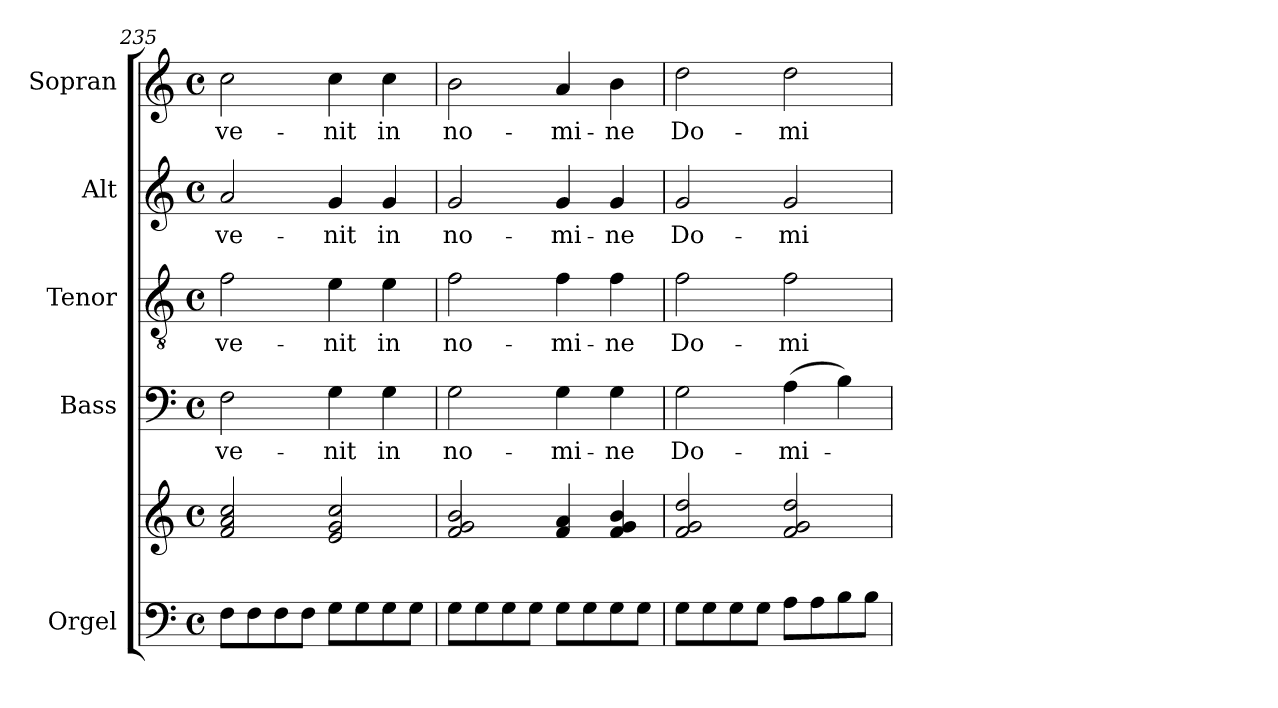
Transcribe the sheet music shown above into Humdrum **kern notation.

**kern	**kern	**kern	**text	**kern	**text	**kern	**text	**kern	**text
*part5	*part5	*part4	*part4	*part3	*part3	*part2	*part2	*part1	*part1
*staff6	*staff5	*staff4	*staff4	*staff3	*staff3	*staff2	*staff2	*staff1	*staff1
*I"Orgel	*	*I"Bass	*	*I"Tenor	*	*I"Alt	*	*I"Sopran	*
*I'Org.	*	*I'B.	*	*I'T.	*	*I'A.	*	*I'S.	*
*clefF4	*clefG2	*clefF4	*	*clefGv2	*	*clefG2	*	*clefG2	*
*k[]	*k[]	*k[]	*	*k[]	*	*k[]	*	*k[]	*
*C:	*C:	*C:	*	*C:	*	*C:	*	*C:	*
*M4/4	*M4/4	*M4/4	*	*M4/4	*	*M4/4	*	*M4/4	*
*met(c)	*met(c)	*met(c)	*	*met(c)	*	*met(c)	*	*met(c)	*
=235	=235	=235	=235	=235	=235	=235	=235	=235	=235
!	!	!	!LO:LY:b	!	!LO:LY:b	!	!LO:LY:b	!	!LO:LY:b
8F\L	2f/ 2a/ 2cc/	2F\	ve-	2f\	ve-	2a/	ve-	2cc\	ve-
8F\	.	.	.	.	.	.	.	.	.
8F\	.	.	.	.	.	.	.	.	.
8F\J	.	.	.	.	.	.	.	.	.
!	!	!	!LO:LY:b	!	!LO:LY:b	!	!LO:LY:b	!	!LO:LY:b
8G\L	2e/ 2g/ 2cc/	4G\	-nit	4e\	-nit	4g/	-nit	4cc\	-nit
8G\	.	.	.	.	.	.	.	.	.
!	!	!	!LO:LY:b	!	!LO:LY:b	!	!LO:LY:b	!	!LO:LY:b
8G\	.	4G\	in	4e\	in	4g/	in	4cc\	in
8G\J	.	.	.	.	.	.	.	.	.
=236	=236	=236	=236	=236	=236	=236	=236	=236	=236
!	!	!	!LO:LY:b	!	!LO:LY:b	!	!LO:LY:b	!	!LO:LY:b
8G\L	2f/ 2g/ 2b/	2G\	no-	2f\	no-	2g/	no-	2b\	no-
8G\	.	.	.	.	.	.	.	.	.
8G\	.	.	.	.	.	.	.	.	.
8G\J	.	.	.	.	.	.	.	.	.
!	!	!	!LO:LY:b	!	!LO:LY:b	!	!LO:LY:b	!	!LO:LY:b
8G\L	4f/ 4a/	4G\	-mi-	4f\	-mi-	4g/	-mi-	4a/	-mi-
8G\	.	.	.	.	.	.	.	.	.
!	!	!	!LO:LY:b	!	!LO:LY:b	!	!LO:LY:b	!	!LO:LY:b
8G\	4f/ 4g/ 4b/	4G\	-ne	4f\	-ne	4g/	-ne	4b\	-ne
8G\J	.	.	.	.	.	.	.	.	.
!!LO:LB:g=z
=237	=237	=237	=237	=237	=237	=237	=237	=237	=237
!	!	!	!LO:LY:b	!	!LO:LY:b	!	!LO:LY:b	!	!LO:LY:b
8G\L	2f/ 2g/ 2dd/	2G\	Do-	2f\	Do-	2g/	Do-	2dd\	Do-
8G\	.	.	.	.	.	.	.	.	.
8G\	.	.	.	.	.	.	.	.	.
8G\J	.	.	.	.	.	.	.	.	.
!	!	!	!LO:LY:b	!	!LO:LY:b	!	!LO:LY:b	!	!LO:LY:b
8A\L	2f/ 2g/ 2dd/	(>4A\	-mi-	2f\	-mi-	2g/	-mi-	2dd\	-mi-
8A\	.	.	.	.	.	.	.	.	.
8B\	.	4B\)	.	.	.	.	.	.	.
8B\J	.	.	.	.	.	.	.	.	.
=	=	=	=	=	=	=	=	=	=
*-	*-	*-	*-	*-	*-	*-	*-	*-	*-
